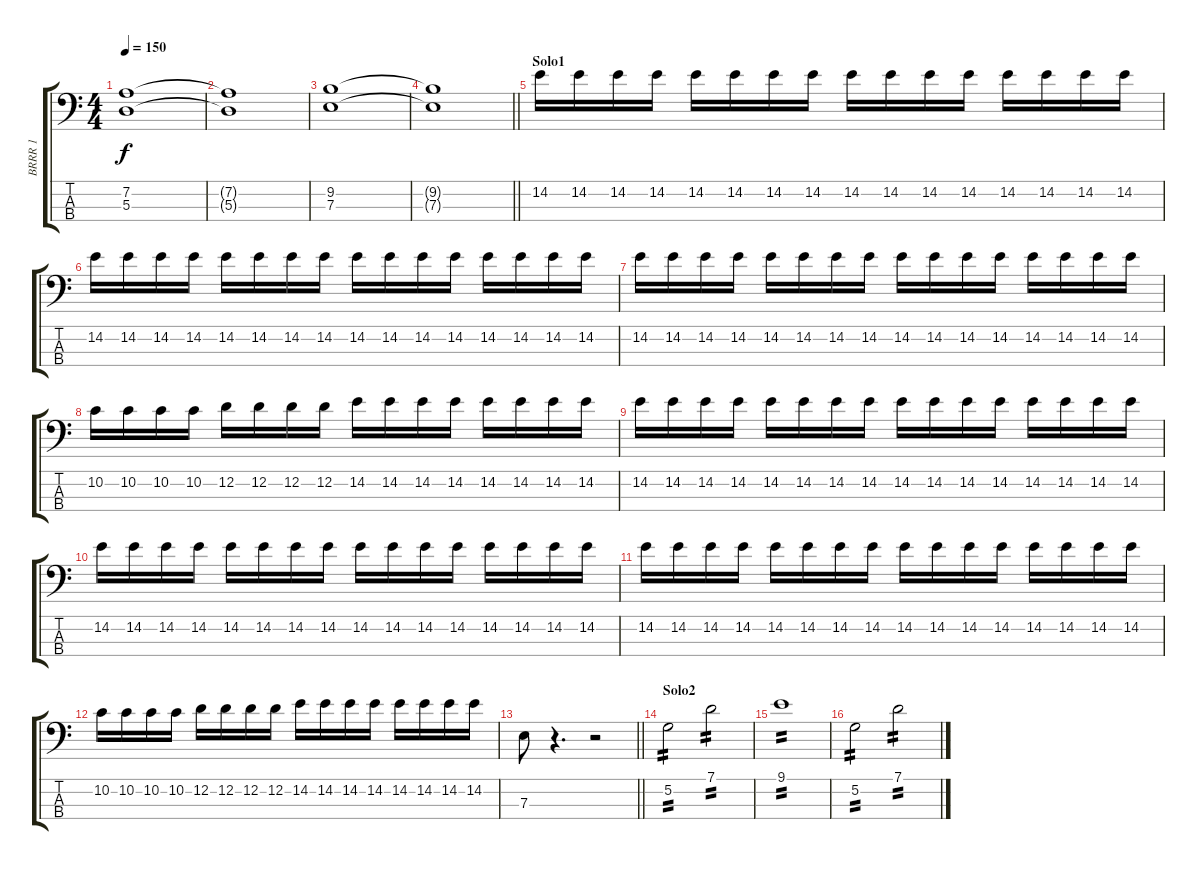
\track ("BRRR 1" "BRRR 1") {instrument overdrivenguitar}
\staff {score tabs}
\tuning (G2 D2 A1 E1) {hide}
\ts (4 4)
\tempo 150
\clef f4
\ks c
(7.2 5.3).1{dy f} |
(7.2{t} 5.3{t}).1 |
(9.2 7.3).1 |
\barLineRight lightlight
(9.2{t} 7.3{t}).1 |
\section ("" "Solo1")
14.2.16 14.2.16 14.2.16 14.2.16 14.2.16 14.2.16 14.2.16 14.2.16 14.2.16 14.2.16 14.2.16 14.2.16 14.2.16 14.2.16 14.2.16 14.2.16 |
14.2.16 14.2.16 14.2.16 14.2.16 14.2.16 14.2.16 14.2.16 14.2.16 14.2.16 14.2.16 14.2.16 14.2.16 14.2.16 14.2.16 14.2.16 14.2.16 |
14.2.16 14.2.16 14.2.16 14.2.16 14.2.16 14.2.16 14.2.16 14.2.16 14.2.16 14.2.16 14.2.16 14.2.16 14.2.16 14.2.16 14.2.16 14.2.16 |
10.2.16 10.2.16 10.2.16 10.2.16 12.2.16 12.2.16 12.2.16 12.2.16 14.2.16 14.2.16 14.2.16 14.2.16 14.2.16 14.2.16 14.2.16 14.2.16 |
14.2.16 14.2.16 14.2.16 14.2.16 14.2.16 14.2.16 14.2.16 14.2.16 14.2.16 14.2.16 14.2.16 14.2.16 14.2.16 14.2.16 14.2.16 14.2.16 |
14.2.16 14.2.16 14.2.16 14.2.16 14.2.16 14.2.16 14.2.16 14.2.16 14.2.16 14.2.16 14.2.16 14.2.16 14.2.16 14.2.16 14.2.16 14.2.16 |
14.2.16 14.2.16 14.2.16 14.2.16 14.2.16 14.2.16 14.2.16 14.2.16 14.2.16 14.2.16 14.2.16 14.2.16 14.2.16 14.2.16 14.2.16 14.2.16 |
10.2.16 10.2.16 10.2.16 10.2.16 12.2.16 12.2.16 12.2.16 12.2.16 14.2.16 14.2.16 14.2.16 14.2.16 14.2.16 14.2.16 14.2.16 14.2.16 |
\barLineRight lightlight
7.3.8 r.4{d} r.2 |
\section ("" "Solo2")
5.2.2{tp 2} 7.1.2{tp 2} |
9.1.1{tp 2} |
5.2.2{tp 2} 7.1.2{tp 2}
